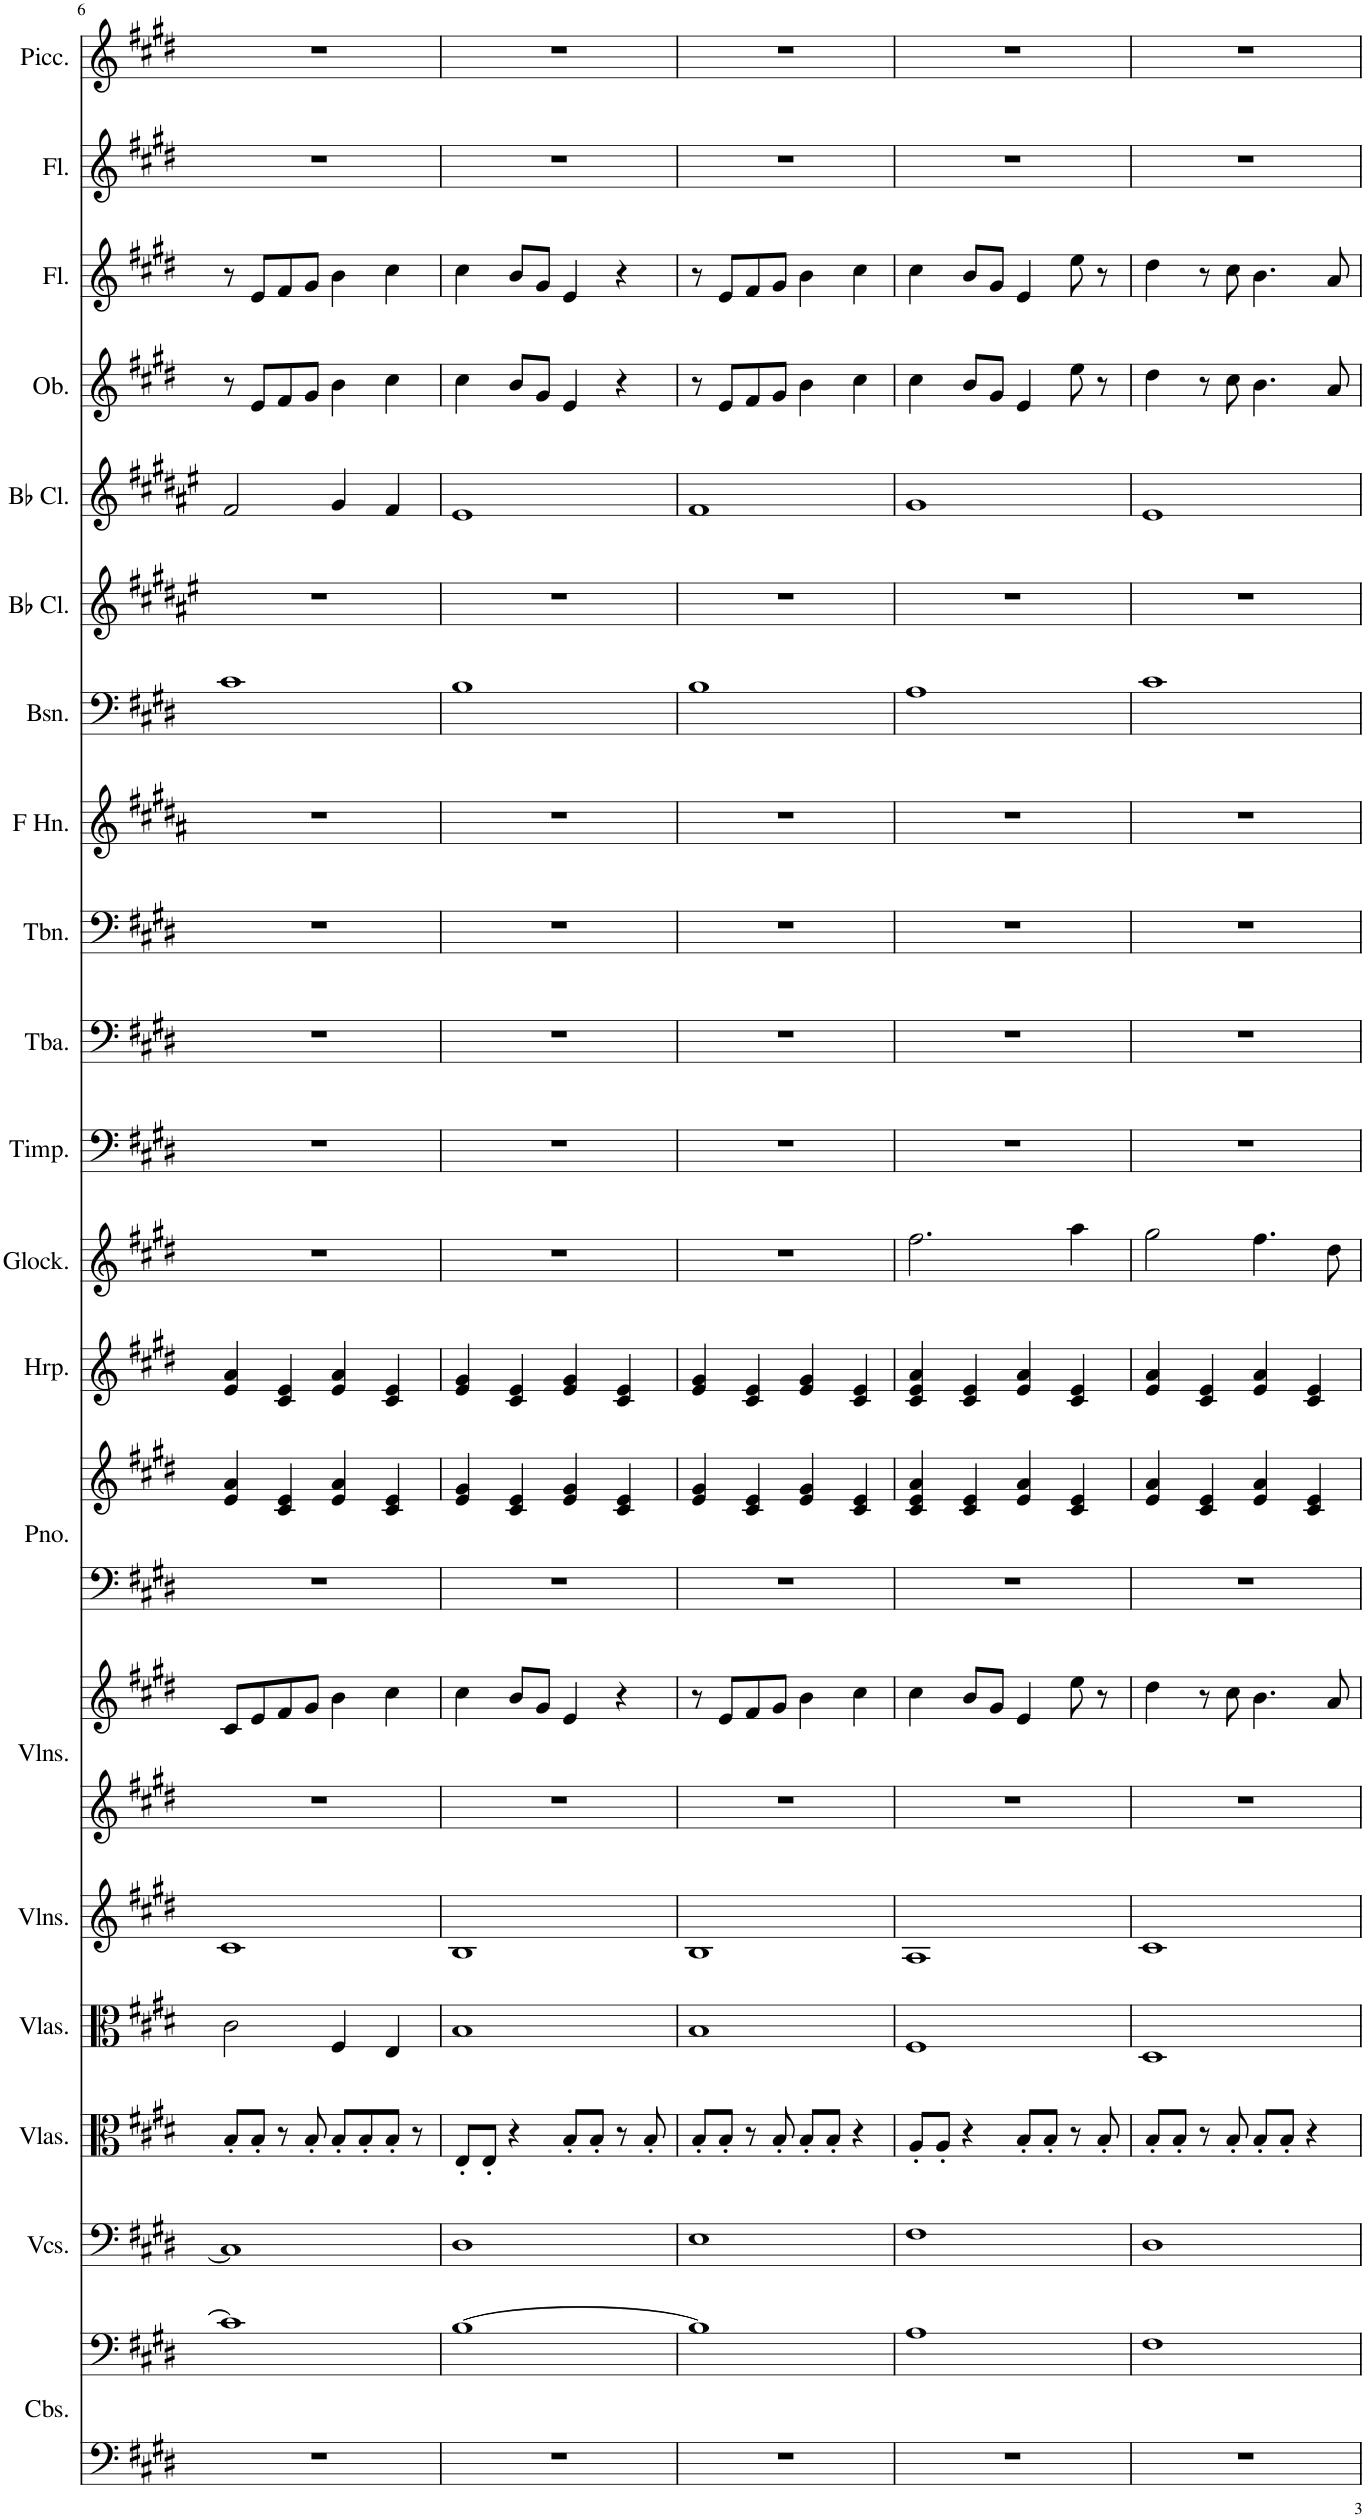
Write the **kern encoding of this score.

**kern	**kern	**kern	**kern	**kern	**kern	**kern	**kern	**kern	**kern	**kern	**kern	**kern	**kern	**kern	**kern	**kern	**kern	**kern	**kern	**kern	**kern	**kern
*part20	*part20	*part19	*part18	*part17	*part16	*part15	*part15	*part14	*part14	*part13	*part12	*part11	*part10	*part9	*part8	*part7	*part6	*part5	*part4	*part3	*part2	*part1
*staff23	*staff22	*staff21	*staff20	*staff19	*staff18	*staff17	*staff16	*staff15	*staff14	*staff13	*staff12	*staff11	*staff10	*staff9	*staff8	*staff7	*staff6	*staff5	*staff4	*staff3	*staff2	*staff1
*I"Contrabasses	*	*I"Violoncellos	*I"Violas	*I"Violas	*I"Violins	*I"Violins	*	*I"Piano	*	*I"Harp	*I"Glockenspiel	*I"Timpani	*I"Tuba	*I"Trombone	*I"Horn in F	*I"Bassoon	*I"Bb Clarinet	*I"Bb Clarinet	*I"Oboe	*I"Flute	*I"Flute	*I"Piccolo
*I'Cbs.	*	*I'Vcs.	*I'Vlas.	*I'Vlas.	*I'Vlns.	*I'Vlns.	*	*I'Pno.	*	*I'Hrp.	*I'Glock.	*I'Timp.	*I'Tba.	*I'Tbn.	*	*I'Bsn.	*I'Bb Cl.	*I'Bb Cl.	*I'Ob.	*I'Fl.	*I'Fl.	*I'Picc.
!!LO:PB:g=z
*clefF4	*clefF4	*clefF4	*clefC3	*clefC3	*clefG2	*clefG2	*clefG2	*clefF4	*clefG2	*clefG2	*clefG2	*clefF4	*clefF4	*clefF4	*clefG2	*clefF4	*clefG2	*clefG2	*clefG2	*clefG2	*clefG2	*clefG2
*Trd7c12	*Trd7c12	*	*	*	*	*	*	*	*	*	*Trd-14c-24	*	*	*	*Trd4c7	*	*Trd1c2	*Trd1c2	*	*	*	*Trd-7c-12
*k[f#c#g#d#]	*k[f#c#g#d#]	*k[f#c#g#d#]	*k[f#c#g#d#]	*k[f#c#g#d#]	*k[f#c#g#d#]	*k[f#c#g#d#]	*k[f#c#g#d#]	*k[f#c#g#d#]	*k[f#c#g#d#]	*k[f#c#g#d#]	*k[f#c#g#d#]	*k[f#c#g#d#]	*k[f#c#g#d#]	*k[f#c#g#d#]	*k[f#c#g#d#a#]	*k[f#c#g#d#]	*k[f#c#g#d#a#e#]	*k[f#c#g#d#a#e#]	*k[f#c#g#d#]	*k[f#c#g#d#]	*k[f#c#g#d#]	*k[f#c#g#d#]
*M4/4	*M4/4	*M4/4	*M4/4	*M4/4	*M4/4	*M4/4	*M4/4	*M4/4	*M4/4	*M4/4	*M4/4	*M4/4	*M4/4	*M4/4	*M4/4	*M4/4	*M4/4	*M4/4	*M4/4	*M4/4	*M4/4	*M4/4
=6	=6	=6	=6	=6	=6	=6	=6	=6	=6	=6	=6	=6	=6	=6	=6	=6	=6	=6	=6	=6	=6	=6
1r	1c#]	1C#]	8B'/L	2c#\	1c#	1r	8c#/L	1r	4e/ 4a/	4e/ 4a/	1r	1r	1r	1r	1r	1c#	1r	2f#/	8r	8r	1r	1r
.	.	.	8B'/J	.	.	.	8e/	.	.	.	.	.	.	.	.	.	.	.	8e/L	8e/L	.	.
.	.	.	8r	.	.	.	8f#/	.	4c#/ 4e/	4c#/ 4e/	.	.	.	.	.	.	.	.	8f#/	8f#/	.	.
.	.	.	8B'/	.	.	.	8g#/J	.	.	.	.	.	.	.	.	.	.	.	8g#/J	8g#/J	.	.
.	.	.	8B'/L	4F#/	.	.	4b\	.	4e/ 4a/	4e/ 4a/	.	.	.	.	.	.	.	4g#/	4b\	4b\	.	.
.	.	.	8B'/	.	.	.	.	.	.	.	.	.	.	.	.	.	.	.	.	.	.	.
.	.	.	8B'/J	4E/	.	.	4cc#\	.	4c#/ 4e/	4c#/ 4e/	.	.	.	.	.	.	.	4f#/	4cc#\	4cc#\	.	.
.	.	.	8r	.	.	.	.	.	.	.	.	.	.	.	.	.	.	.	.	.	.	.
=7	=7	=7	=7	=7	=7	=7	=7	=7	=7	=7	=7	=7	=7	=7	=7	=7	=7	=7	=7	=7	=7	=7
1r	[1B	1D#	8E'/L	1B	1B	1r	4cc#\	1r	4e/ 4g#/	4e/ 4g#/	1r	1r	1r	1r	1r	1B	1r	1e#	4cc#\	4cc#\	1r	1r
.	.	.	8E'/J	.	.	.	.	.	.	.	.	.	.	.	.	.	.	.	.	.	.	.
.	.	.	4r	.	.	.	8b/L	.	4c#/ 4e/	4c#/ 4e/	.	.	.	.	.	.	.	.	8b/L	8b/L	.	.
.	.	.	.	.	.	.	8g#/J	.	.	.	.	.	.	.	.	.	.	.	8g#/J	8g#/J	.	.
.	.	.	8B'/L	.	.	.	4e/	.	4e/ 4g#/	4e/ 4g#/	.	.	.	.	.	.	.	.	4e/	4e/	.	.
.	.	.	8B'/J	.	.	.	.	.	.	.	.	.	.	.	.	.	.	.	.	.	.	.
.	.	.	8r	.	.	.	4r	.	4c#/ 4e/	4c#/ 4e/	.	.	.	.	.	.	.	.	4r	4r	.	.
.	.	.	8B'/	.	.	.	.	.	.	.	.	.	.	.	.	.	.	.	.	.	.	.
=8	=8	=8	=8	=8	=8	=8	=8	=8	=8	=8	=8	=8	=8	=8	=8	=8	=8	=8	=8	=8	=8	=8
1r	1B]	1E	8B'/L	1B	1B	1r	8r	1r	4e/ 4g#/	4e/ 4g#/	1r	1r	1r	1r	1r	1B	1r	1f#	8r	8r	1r	1r
.	.	.	8B'/J	.	.	.	8e/L	.	.	.	.	.	.	.	.	.	.	.	8e/L	8e/L	.	.
.	.	.	8r	.	.	.	8f#/	.	4c#/ 4e/	4c#/ 4e/	.	.	.	.	.	.	.	.	8f#/	8f#/	.	.
.	.	.	8B'/	.	.	.	8g#/J	.	.	.	.	.	.	.	.	.	.	.	8g#/J	8g#/J	.	.
.	.	.	8B'/L	.	.	.	4b\	.	4e/ 4g#/	4e/ 4g#/	.	.	.	.	.	.	.	.	4b\	4b\	.	.
.	.	.	8B'/J	.	.	.	.	.	.	.	.	.	.	.	.	.	.	.	.	.	.	.
.	.	.	4r	.	.	.	4cc#\	.	4c#/ 4e/	4c#/ 4e/	.	.	.	.	.	.	.	.	4cc#\	4cc#\	.	.
=9	=9	=9	=9	=9	=9	=9	=9	=9	=9	=9	=9	=9	=9	=9	=9	=9	=9	=9	=9	=9	=9	=9
1r	1A	1F#	8A'/L	1F#	1A	1r	4cc#\	1r	4c#/ 4e/ 4a/	4c#/ 4e/ 4a/	2.ff#\	1r	1r	1r	1r	1A	1r	1g#	4cc#\	4cc#\	1r	1r
.	.	.	8A'/J	.	.	.	.	.	.	.	.	.	.	.	.	.	.	.	.	.	.	.
.	.	.	4r	.	.	.	8b/L	.	4c#/ 4e/	4c#/ 4e/	.	.	.	.	.	.	.	.	8b/L	8b/L	.	.
.	.	.	.	.	.	.	8g#/J	.	.	.	.	.	.	.	.	.	.	.	8g#/J	8g#/J	.	.
.	.	.	8B'/L	.	.	.	4e/	.	4e/ 4a/	4e/ 4a/	.	.	.	.	.	.	.	.	4e/	4e/	.	.
.	.	.	8B'/J	.	.	.	.	.	.	.	.	.	.	.	.	.	.	.	.	.	.	.
.	.	.	8r	.	.	.	8ee\	.	4c#/ 4e/	4c#/ 4e/	4aa\	.	.	.	.	.	.	.	8ee\	8ee\	.	.
.	.	.	8B'/	.	.	.	8r	.	.	.	.	.	.	.	.	.	.	.	8r	8r	.	.
=10	=10	=10	=10	=10	=10	=10	=10	=10	=10	=10	=10	=10	=10	=10	=10	=10	=10	=10	=10	=10	=10	=10
1r	1F#	1D#	8B'/L	1D#	1c#	1r	4dd#\	1r	4e/ 4a/	4e/ 4a/	2gg#\	1r	1r	1r	1r	1c#	1r	1e#	4dd#\	4dd#\	1r	1r
.	.	.	8B'/J	.	.	.	.	.	.	.	.	.	.	.	.	.	.	.	.	.	.	.
.	.	.	8r	.	.	.	8r	.	4c#/ 4e/	4c#/ 4e/	.	.	.	.	.	.	.	.	8r	8r	.	.
.	.	.	8B'/	.	.	.	8cc#\	.	.	.	.	.	.	.	.	.	.	.	8cc#\	8cc#\	.	.
.	.	.	8B'/L	.	.	.	4.b\	.	4e/ 4a/	4e/ 4a/	4.ff#\	.	.	.	.	.	.	.	4.b\	4.b\	.	.
.	.	.	8B'/J	.	.	.	.	.	.	.	.	.	.	.	.	.	.	.	.	.	.	.
.	.	.	4r	.	.	.	.	.	4c#/ 4e/	4c#/ 4e/	.	.	.	.	.	.	.	.	.	.	.	.
.	.	.	.	.	.	.	8a/	.	.	.	8dd#\	.	.	.	.	.	.	.	8a/	8a/	.	.
=	=	=	=	=	=	=	=	=	=	=	=	=	=	=	=	=	=	=	=	=	=	=
*-	*-	*-	*-	*-	*-	*-	*-	*-	*-	*-	*-	*-	*-	*-	*-	*-	*-	*-	*-	*-	*-	*-
